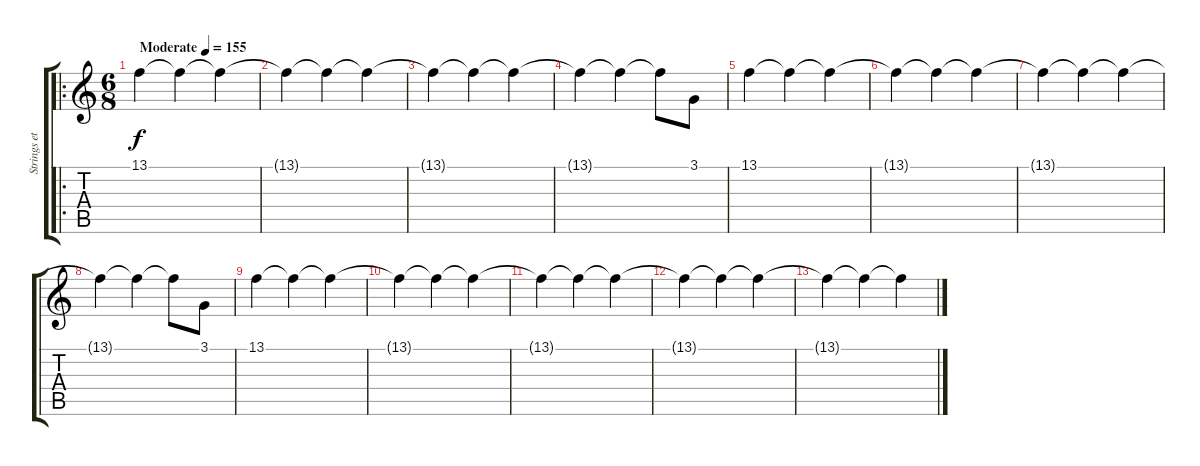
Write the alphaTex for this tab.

\track ("Strings etc" "Strings et") {instrument drawbarorgan}
\staff {score tabs}
\tuning (E4 B3 G3 D3 A2 E2) {hide}
\ro
\ts (6 8)
\tempo (155 "Moderate")
\clef g2
\ks c
13.1.4{dy f volume 8 instrument drawbarorgan} 13.1{t}.4 13.1{t}.4 |
13.1{t}.4 13.1{t}.4 13.1{t}.4 |
13.1{t}.4 13.1{t}.4 13.1{t}.4 |
13.1{t}.4 13.1{t}.4 13.1{t}.8 3.1.8 |
13.1.4 13.1{t}.4 13.1{t}.4 |
13.1{t}.4 13.1{t}.4 13.1{t}.4 |
13.1{t}.4 13.1{t}.4 13.1{t}.4 |
13.1{t}.4 13.1{t}.4 13.1{t}.8 3.1.8 |
13.1.4 13.1{t}.4 13.1{t}.4 |
13.1{t}.4 13.1{t}.4 13.1{t}.4 |
13.1{t}.4{volume 0} 13.1{t}.4 13.1{t}.4 |
13.1{t}.4 13.1{t}.4 13.1{t}.4 |
13.1{t}.4 13.1{t}.4 13.1{t}.4
